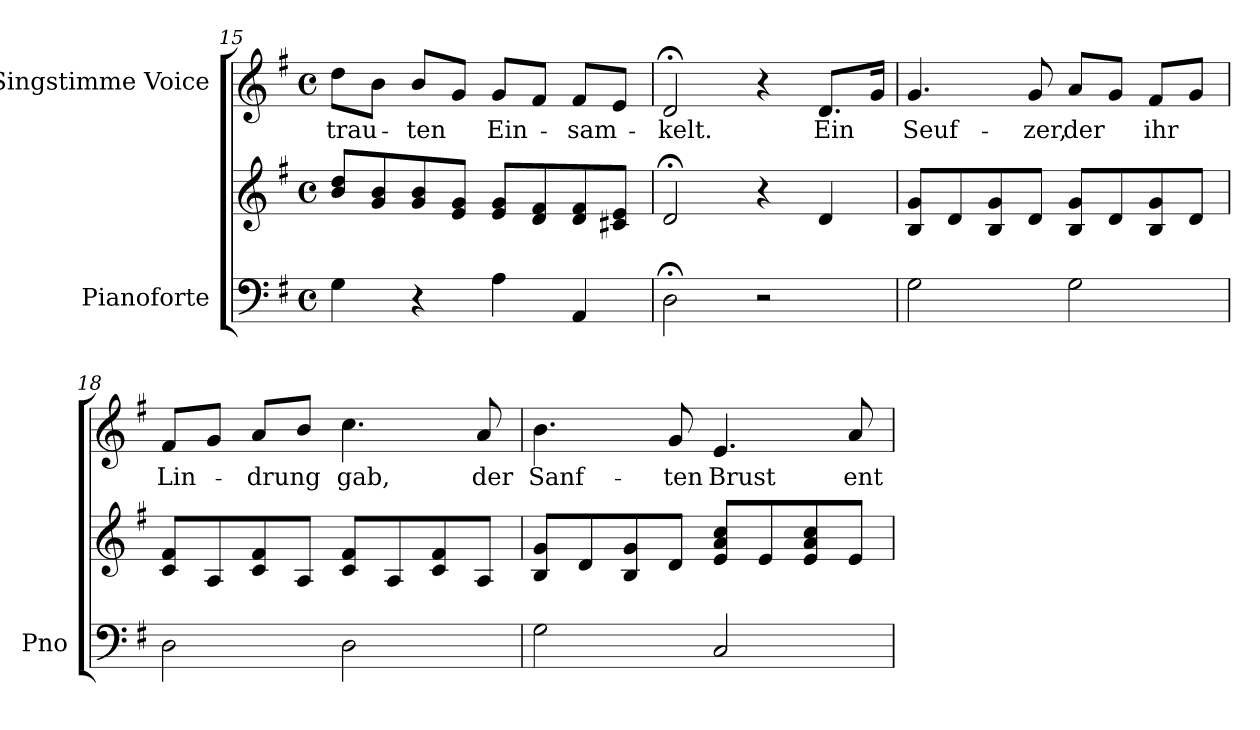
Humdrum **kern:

**kern	**kern	**kern	**text
*part2	*part2	*part1	*part1
*staff3	*staff2	*staff1	*staff1
*I"Pianoforte	*	*I"Singstimme Voice	*
*I'Pno	*	*	*
!!LO:PB:g=z
*clefF4	*clefG2	*clefG2	*
*k[f#]	*k[f#]	*k[f#]	*
*M4/4	*M4/4	*M4/4	*
*met(c)	*met(c)	*met(c)	*
=15	=15	=15	=15
!	!	!	!LO:LY:b
4G\	8b/ 8dd/L	8dd\L	trau-
.	8g/ 8b/	8b\J	.
!	!	!	!LO:LY:b
4r	8g/ 8b/	8b/L	-ten
.	8e/ 8g/J	8g/J	.
!	!	!	!LO:LY:b
4A\	8e/ 8g/L	8g/L	Ein-
.	8d/ 8f#/	8f#/J	.
!	!	!	!LO:LY:b
4AA/	8d/ 8f#/	8f#/L	-sam-
.	8c#X/ 8e/J	8e/J	.
=16	=16	=16	=16
!	!	!	!LO:LY:b
2D;<\	2d;</	2d;</	-kelt.
2r	4r	4r	.
!	!	!	!LO:LY:b
.	4d/	8.d/L	Ein
.	.	16g/Jk	.
=17	=17	=17	=17
!	!	!	!LO:LY:b
2G\	8B/ 8g/L	4.g/	Seuf-
.	8d/	.	.
.	8B/ 8g/	.	.
!	!	!	!LO:LY:b
.	8d/J	8g/	-zer,
!	!	!	!LO:LY:b
2G\	8B/ 8g/L	8a/L	der
.	8d/	8g/J	.
!	!	!	!LO:LY:b
.	8B/ 8g/	8f#/L	ihr
.	8d/J	8g/J	.
=18	=18	=18	=18
!	!	!	!LO:LY:b
2D\	8c/ 8f#/L	8f#/L	Lin-
.	8A/	8g/J	.
!	!	!	!LO:LY:b
.	8c/ 8f#/	8a/L	-drung
.	8A/J	8b/J	.
!	!	!	!LO:LY:b
2D\	8c/ 8f#/L	4.cc\	gab,
.	8A/	.	.
.	8c/ 8f#/	.	.
!	!	!	!LO:LY:b
.	8A/J	8a/	der
=19	=19	=19	=19
!	!	!	!LO:LY:b
2G\	8B/ 8g/L	4.b\	Sanf-
.	8d/	.	.
.	8B/ 8g/	.	.
!	!	!	!LO:LY:b
.	8d/J	8g/	-ten
!	!	!	!LO:LY:b
2C/	8e/ 8a/ 8cc/L	4.e/	Brust
.	8e/	.	.
.	8e/ 8a/ 8cc/	.	.
!	!	!	!LO:LY:b
.	8e/J	8a/	ent-
=	=	=	=
*-	*-	*-	*-
